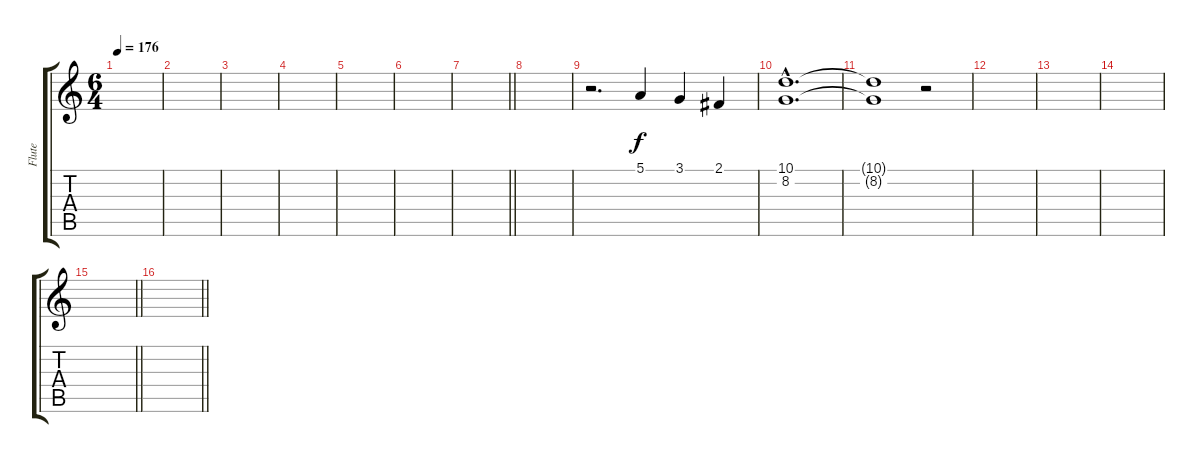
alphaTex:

\track ("Flute" "Flute") {instrument flute}
\staff {score tabs}
\tuning (E4 B3 G3 D3 A2 E2) {hide}
\ts (6 4)
\tempo 176
\clef g2
\ks c
|
|
|
|
|
|
\barLineRight lightlight
|
\section ("" "")
|
r.2{d instrument flute} 5.1.4 3.1.4 2.1.4 |
(10.1{hac} 8.2{hac}).1{d volume 9} |
(10.1{t} 8.2{t}).1{dy f} r.2 |
|
|
|
\barLineRight lightlight
|
\barLineRight lightlight
